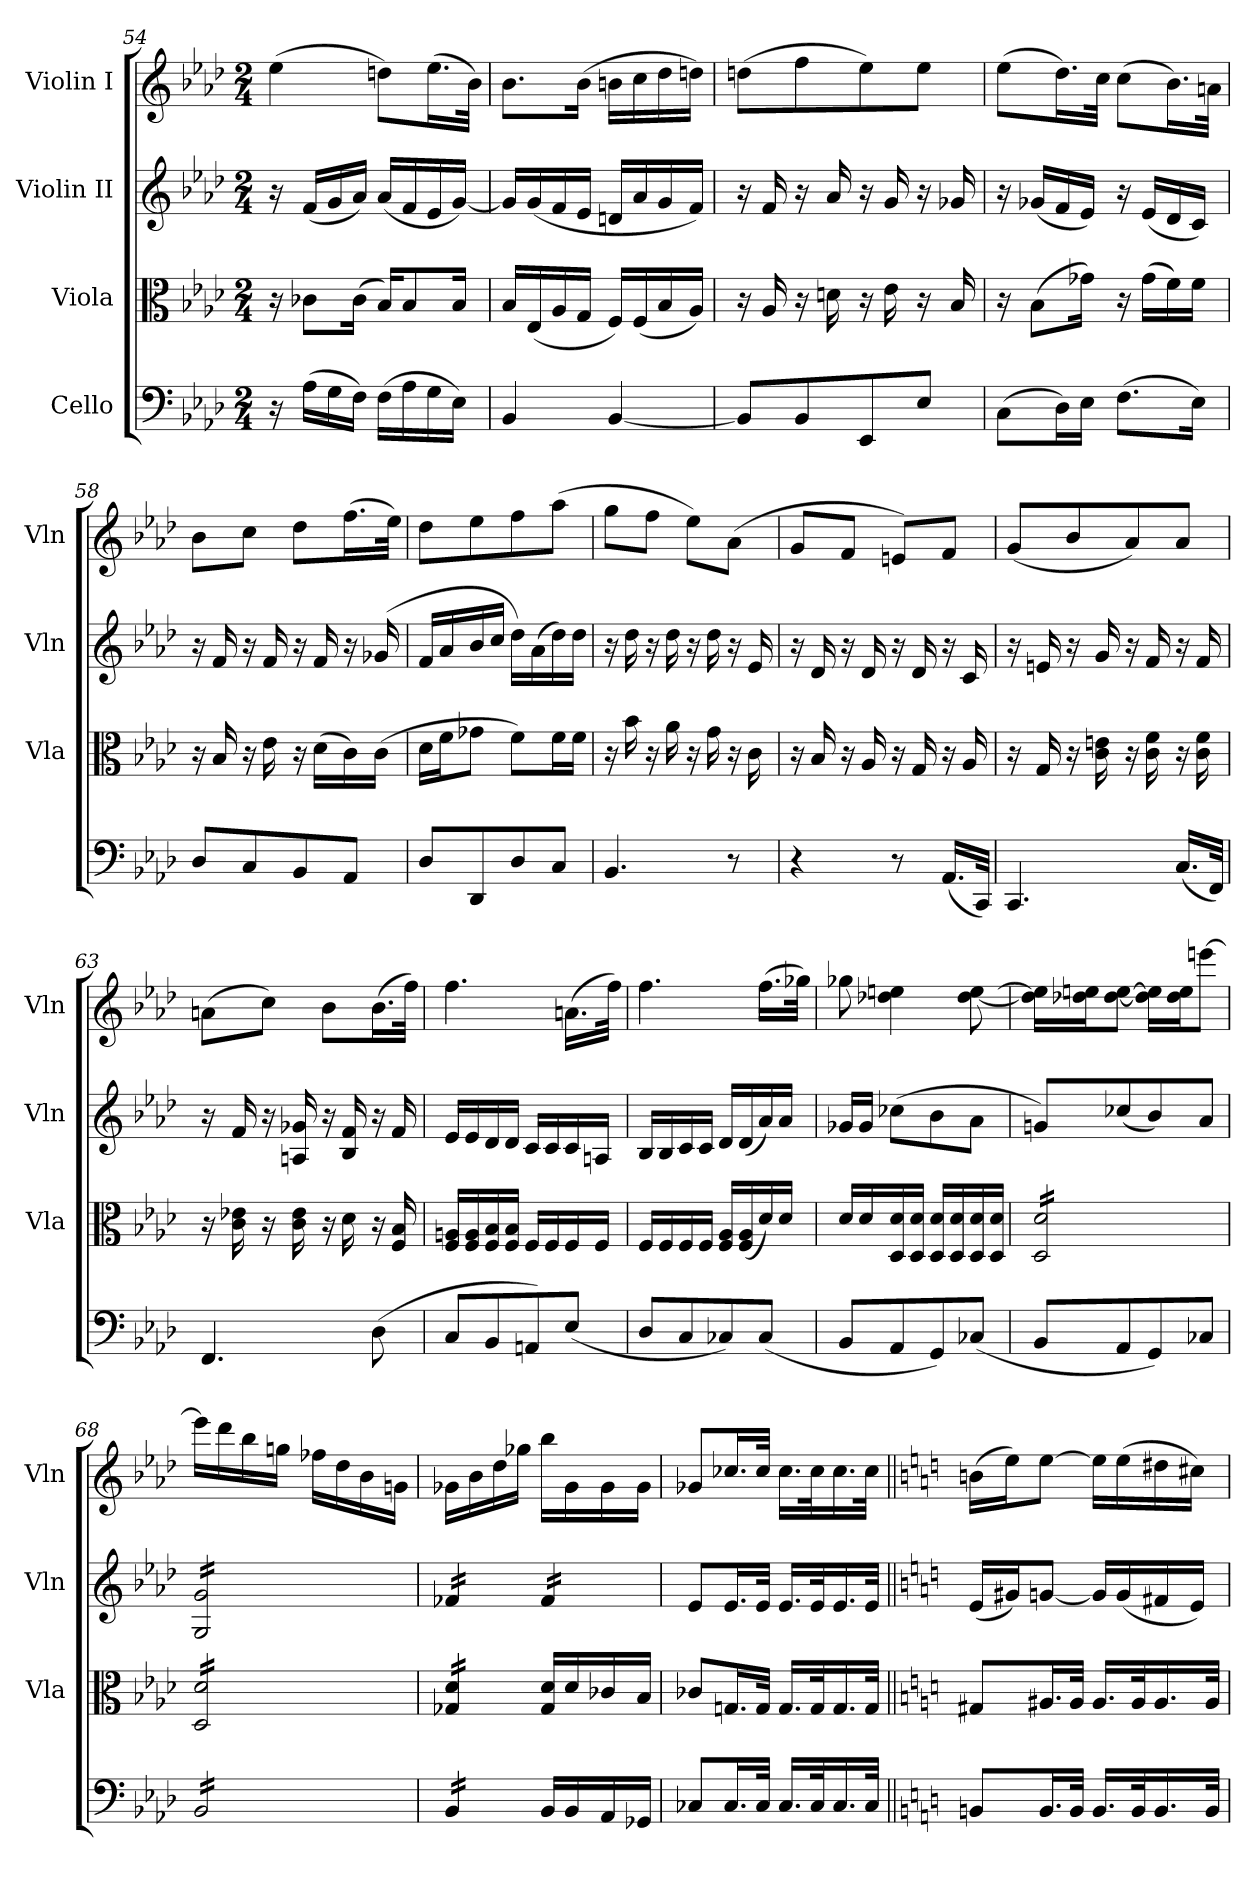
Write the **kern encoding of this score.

**kern	**kern	**kern	**kern
*part4	*part3	*part2	*part1
*staff4	*staff3	*staff2	*staff1
*I"Cello	*I"Viola	*I"Violin II	*I"Violin I
*	*I'Vla	*I'Vln	*I'Vln
*clefF4	*clefC3	*clefG2	*clefG2
*k[b-e-a-d-]	*k[b-e-a-d-]	*k[b-e-a-d-]	*k[b-e-a-d-]
*M2/4	*M2/4	*M2/4	*M2/4
=54	=54	=54	=54
16r	16r	16r	(>4ee-\
(>16A-\LL	8c-X\L	(<16f/LL	.
16G\	.	16g/	.
16F\JJ)	(>16c-\Jk	16a-/JJ)	.
(>16F\LL	16B-/KL)	(<16a-/LL	8ddn\L)
16A-\	8B-/	16f/	.
16G\	.	16e-/	(>16.ee-\L
16E-\JJ)	16B-/Jk	[16g/JJ)	.
.	.	.	32b-\JJk)
=55	=55	=55	=55
4BB-/	16B-/LL	16g/LL]	8.b-\L
.	(<16E-/	(<16g/	.
.	16A-/	16f/	.
.	16G/JJ	16e-/JJ	(>16b-\Jk
[4BB-/	16F/LL)	16dn/LL	16bn\LL
.	(<16F/	16a-/	16cc\
.	16B-/	16g/	16dd-\
.	16A-/JJ)	16f/JJ)	16ddn\JJ)
=56	=56	=56	=56
8BB-/L]	16r	16r	(>8ddn\L
.	16A-/	16f/	.
8BB-/	16r	16r	8ff\
.	16dn\	16a-/	.
8EE-/	16r	16r	8ee-\)
.	16e-\	16g/	.
8E-/J	16r	16r	8ee-\J
.	16B-/	16g-X/	.
=57	=57	=57	=57
(>8C\L	16r	16r	(>8ee-\L
.	(>8B-\L	(<16g-X/LL	.
16D-\L)	.	16f/	16.dd-\L)
16E-\JJ	16g-X\Jk)	16e-/JJ)	.
.	.	.	32cc\JJk
(>8.F\L	16r	16r	(>8cc\L
.	(>16g-\LL	(<16e-/LL	.
.	16f\)	16d-/	16.b-\L)
16E-\Jk)	16f\JJ	16c/JJ)	.
.	.	.	32an\JJk
=58	=58	=58	=58
8D-/L	16r	16r	8b-\L
.	16B-/	16f/	.
8C/	16r	16r	8cc\J
.	16e-\	16f/	.
8BB-/	16r	16r	8dd-\L
.	(>16d-\LL	16f/	.
8AA-/J	16c\)	16r	(>16.ff\L
.	(>16c\JJ	(>16g-X/	.
.	.	.	32ee-\JJk)
=59	=59	=59	=59
8D-/L	16d-\LL	16f/LL	8dd-\L
.	16f\J	16a-/	.
8DD-/	8g-X\J	16b-/	8ee-\
.	.	16cc/JJ	.
8D-/	8f\L)	16dd-\LL)	8ff\
.	.	(>16a-\	.
8C/J	16f\L	16dd-\)	(>8aa-\J
.	16f\JJ	16dd-\JJ	.
=60	=60	=60	=60
4.BB-/	16r	16r	8gg\L
.	16b-\	16dd-\	.
.	16r	16r	8ff\J
.	16a-\	16dd-\	.
.	16r	16r	8ee-\L)
.	16g\	16dd-\	.
8r	16r	16r	(>8a-\J
.	16c\	16e-/	.
!!LO:LB:g=z
=61	=61	=61	=61
4r	16r	16r	8g/L
.	16B-/	16d-/	.
.	16r	16r	8f/J
.	16A-/	16d-/	.
8r	16r	16r	8en/L)
.	16G/	16d-/	.
(<16.AA-/LL	16r	16r	8f/J
.	16A-/	16c/	.
32CC/JJk)	.	.	.
=62	=62	=62	=62
4.CC/	16r	16r	(<8g/L
.	16G/	16en/	.
.	16r	16r	8b-/
.	16c\ 16en\	16g/	.
.	16r	16r	8a-/)
.	16c\ 16f\	16f/	.
(<16.C/LL	16r	16r	8a-/J
.	16c\ 16f\	16f/	.
32FF/JJk)	.	.	.
=63	=63	=63	=63
4.FF/	16r	16r	(>8an\L
.	16c\ 16e-X\	16f/	.
.	16r	16r	8cc\J)
.	16c\ 16e-\	16An/ 16g-X/	.
.	16r	16r	8b-\L
.	16d-\	16B-/ 16f/	.
(>8D-\	16r	16r	(>16.b-\L
.	16F/ 16B-/	16f/	.
.	.	.	32ff\JJk)
=64	=64	=64	=64
8C/L	16F/ 16An/LL	16e-/LL	4.ff\
.	16F/ 16A/	16e-/	.
8BB-/	16F/ 16B-/	16d-/	.
.	16F/ 16B-/JJ	16d-/JJ	.
8AAn/)	16F/LL	16c/LL	.
.	16F/	16c/	.
(<8E-/J	16F/	16c/	(>16.an\LL
.	16F/JJ	16An/JJ	.
.	.	.	32ff\JJk)
=65	=65	=65	=65
8D-/L	16F/LL	16B-/LL	4.ff\
.	16F/	16B-/	.
8C/	16F/	16c/	.
.	16F/JJ	16c/JJ	.
8C-X/)	16F/ 16A-/LL	16d-/LL	.
.	(<16F/ 16A-/	(<16d-/	.
(<8C-/J	16d-/)	16a-/)	(>16.ff\LL
.	16d-/JJ	16a-/JJ	.
.	.	.	32gg-X\JJk)
=66	=66	=66	=66
8BB-/L	16d-/LL	16g-X/LL	8gg-X\
.	16d-/	16g-/JJ	.
8AA-/	16D-/ 16d-/	(>8cc-X\L	4dd-X\ 4een\
.	16D-/ 16d-/JJ	.	.
8GG/)	16D-/ 16d-/LL	8b-\	.
.	16D-/ 16d-/	.	.
(<8C-X/J	16D-/ 16d-/	8a-\J	[8dd-\ [8ee\
.	16D-/ 16d-/JJ	.	.
=67	=67	=67	=67
*	*tremolo	*	*
8BB-/L	16D-/ 16d-/LL	8gn/L)	16dd-\] 16ee\]LL
.	16D-/ 16d-/	.	16dd-X\ 16een\J
8AA-/	16D-/ 16d-/	(<8cc-X/	[8dd-\ [8ee\J
.	16D-/ 16d-/	.	.
8GG/)	16D-/ 16d-/	8b-/)	16dd-\] 16ee\]LL
.	16D-/ 16d-/	.	16dd-\ 16ee\J
8C-X/J	16D-/ 16d-/	8a-/J	[8eeen\J
.	16D-/ 16d-/JJ	.	.
!!LO:LB:g=z
=68	=68	=68	=68
*tremolo	*	*	*
*	*	*tremolo	*
16BB-/LL	16D-/ 16d-/LL	16G/ 16g/LL	16eee\LL]
16BB-/	16D-/ 16d-/	16G/ 16g/	16ddd-\
16BB-/	16D-/ 16d-/	16G/ 16g/	16bb-\
16BB-/	16D-/ 16d-/	16G/ 16g/	16ggn\JJ
16BB-/	16D-/ 16d-/	16G/ 16g/	16ff-X\LL
16BB-/	16D-/ 16d-/	16G/ 16g/	16dd-\
16BB-/	16D-/ 16d-/	16G/ 16g/	16b-\
16BB-/JJ	16D-/ 16d-/JJ	16G/ 16g/JJ	16gn\JJ
=69	=69	=69	=69
16BB-/LL	16G-X/ 16d-/LL	16f-X/LL	16g-X\LL
16BB-/	16G-X/ 16d-/	16f-X/	16b-\
16BB-/	16G-X/ 16d-/	16f-X/	16dd-\
16BB-/JJ	16G-X/ 16d-/JJ	16f-X/JJ	16gg-X\JJ
*	*Xtremolo	*	*
*Xtremolo	*	*	*
16BB-/LL	16G-/ 16d-/LL	16f-/LL	16bb-\LL
16BB-/	16d-/	16f-/	16g-\
16AA-/	16c-X/	16f-/	16g-\
16GG-X/JJ	16B-/JJ	16f-/JJ	16g-\JJ
*	*	*Xtremolo	*
=70	=70	=70	=70
8C-X/L	8c-X/L	8e-/L	8g-X/L
16.C-/L	16.Gn/L	16.e-/L	16.cc-X/L
32C-/JJk	32G/JJk	32e-/JJk	32cc-/JJk
16.C-/LL	16.G/LL	16.e-/LL	16.cc-\LL
32C-/K	32G/K	32e-/K	32cc-\K
16.C-/	16.G/	16.e-/	16.cc-\
32C-/JJk	32G/JJk	32e-/JJk	32cc-\JJk
=71||	=71||	=71||	=71||
*k[]	*k[]	*k[]	*k[]
8BBn/L	8G#X/L	(<16e/LL	(>16bn\LL
.	.	16g#X/J)	16ee\J)
16.BB/L	16.A#X/L	[8gn/J	[8ee\J
32BB/JJk	32A#/JJk	.	.
16.BB/LL	16.A#/LL	16g/LL]	16ee\LL]
.	.	(<16g/	(>16ee\
32BB/K	32A#/K	.	.
16.BB/	16.A#/	16f#X/	16dd#X\
.	.	16e/JJ)	16cc#X\JJ)
32BB/JJk	32A#/JJk	.	.
=	=	=	=
*-	*-	*-	*-
